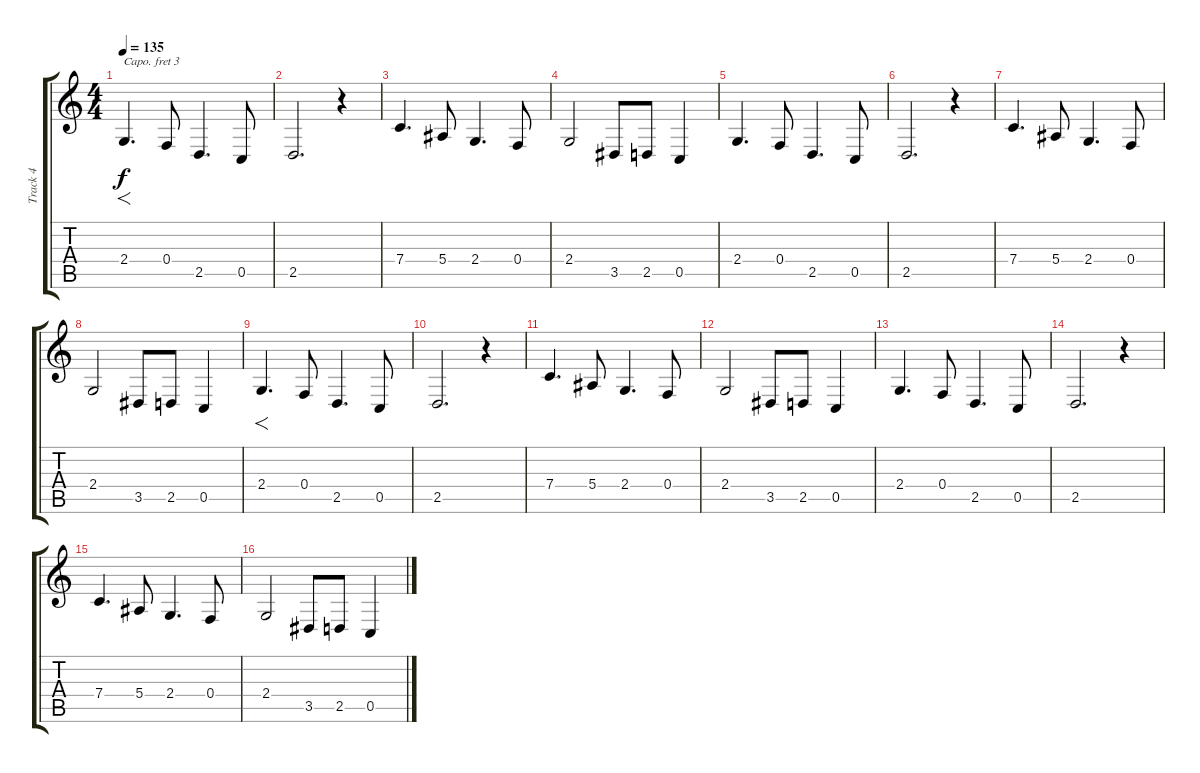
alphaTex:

\track ("Track 4" "Track 4") {instrument cello}
\staff {score tabs}
\capo 3
\tuning (E4 B3 G3 D3 A2 E2) {hide}
\ts (4 4)
\tempo 135
\clef g2
\ks c
2.4.4{f d dy f} 0.4.8 2.5.4{d} 0.5.8 |
2.5.2{d} r.4 |
7.4.4{d} 5.4.8 2.4.4{d} 0.4.8 |
2.4.2 3.5.8 2.5.8 0.5.4 |
2.4.4{d} 0.4.8 2.5.4{d} 0.5.8 |
2.5.2{d} r.4 |
7.4.4{d} 5.4.8 2.4.4{d} 0.4.8 |
2.4.2 3.5.8 2.5.8 0.5.4 |
2.4.4{f d} 0.4.8 2.5.4{d} 0.5.8 |
2.5.2{d} r.4 |
7.4.4{d} 5.4.8 2.4.4{d} 0.4.8 |
2.4.2 3.5.8 2.5.8 0.5.4 |
2.4.4{d} 0.4.8 2.5.4{d} 0.5.8 |
2.5.2{d} r.4 |
7.4.4{d} 5.4.8 2.4.4{d} 0.4.8 |
2.4.2 3.5.8 2.5.8 0.5.4
